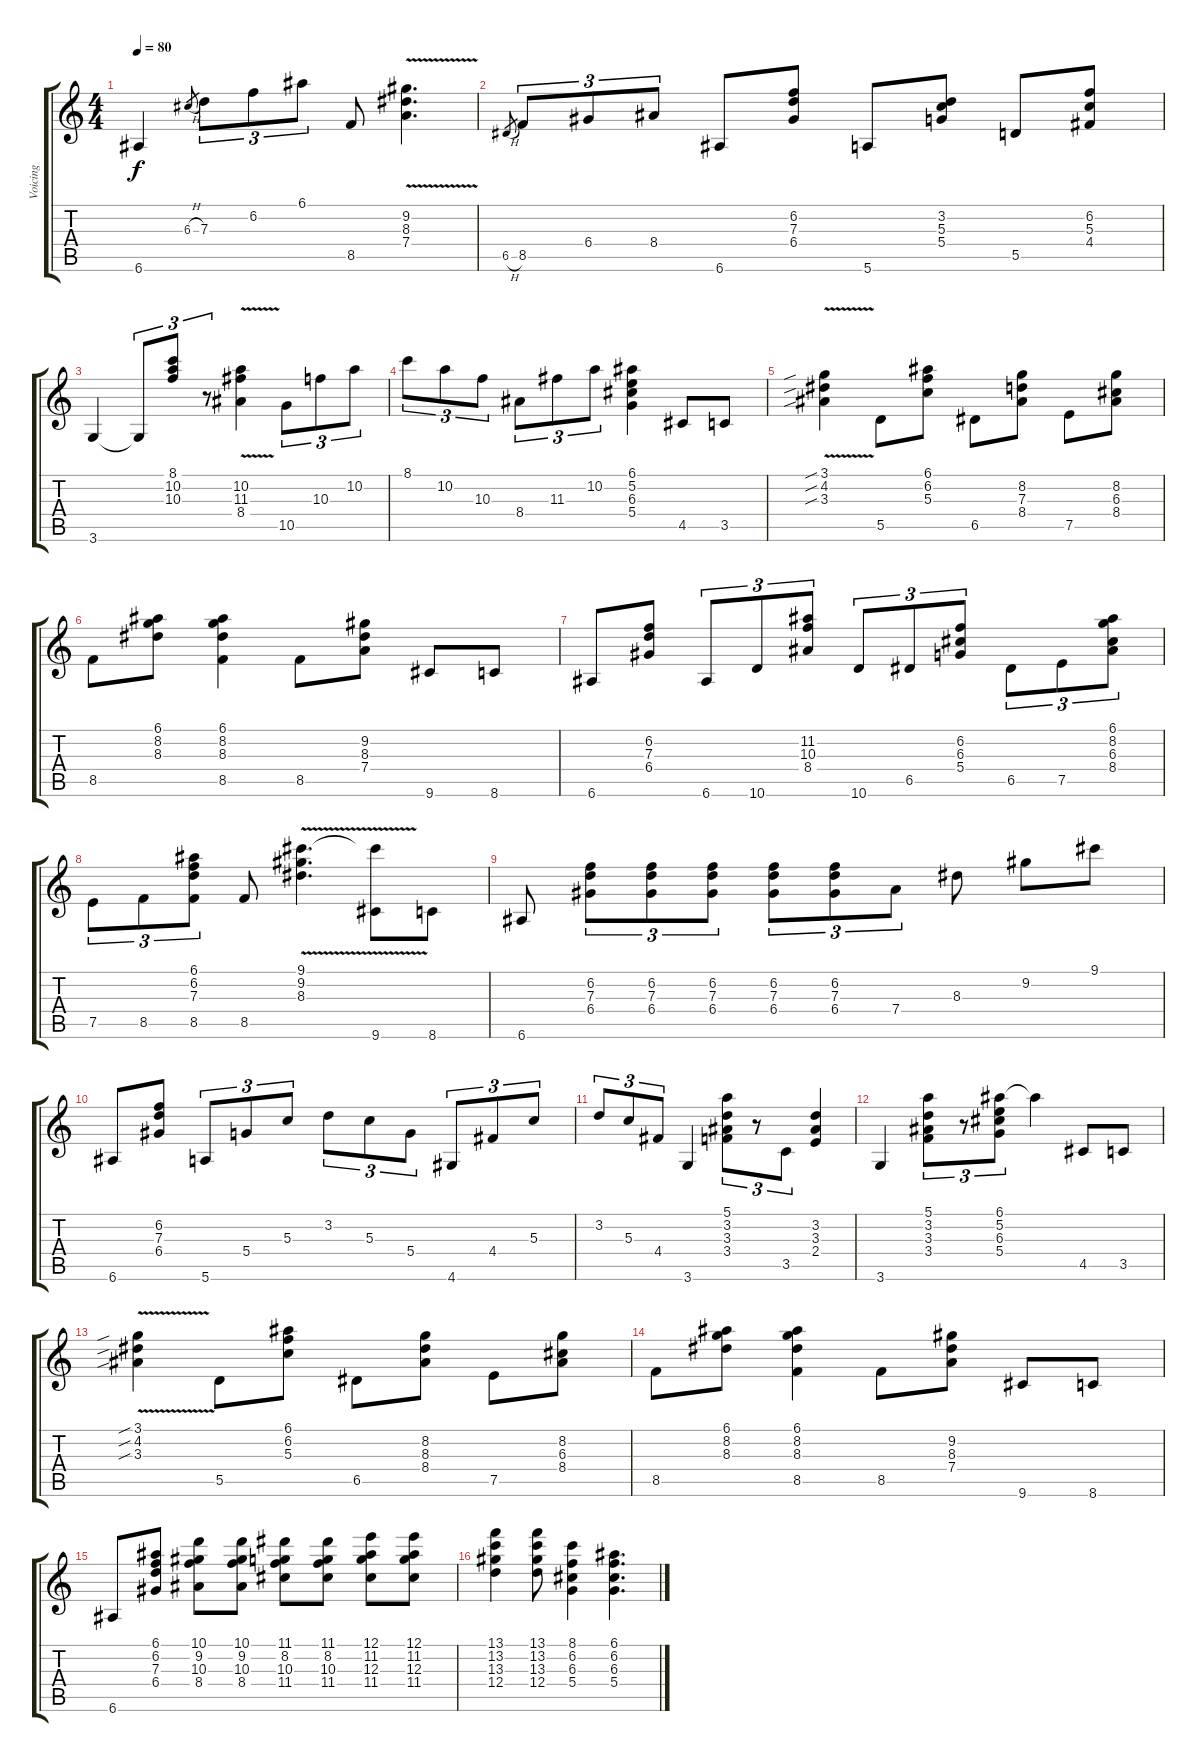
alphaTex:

\track ("Voicing" "Voicing") {instrument acousticguitarnylon}
\staff {score tabs}
\tuning (E4 B3 G3 D3 A2 E2) {hide}
\ts (4 4)
\tempo 80
\clef g2
\ks c
6.6.4{dy f instrument acousticguitarnylon} 6.3{h}.8{gr} 7.3.8{tu (3 2)} 6.2.8{tu (3 2)} 6.1.8{tu (3 2)} 8.5.8 (9.2{v} 8.3{v} 7.4{v}).4{d} |
6.5{h}.8{gr} 8.5.8{tu (3 2)} 6.4.8{tu (3 2)} 8.4.8{tu (3 2)} 6.6.8 (6.2 7.3 6.4).8 5.6.8 (3.2 5.3 5.4).8 5.5.8 (6.2 5.3 4.4).8 |
3.6.4 3.6{t}.8{tu (3 2)} (8.1 10.2 10.3).8{tu (3 2)} r.8{tu (3 2)} (10.2{v} 11.3 8.4).4 10.5.8{tu (3 2)} 10.3.8{tu (3 2)} 10.2.8{tu (3 2)} |
8.1.8{tu (3 2)} 10.2.8{tu (3 2)} 10.3.8{tu (3 2)} 8.4.8{tu (3 2)} 11.3.8{tu (3 2)} 10.2.8{tu (3 2)} (6.1 5.2 6.3 5.4).4 4.5.8 3.5.8 |
(3.1{v sib} 4.2{v sib} 3.3{sib}).4 5.5.8 (6.1 6.2 5.3).8 6.5.8 (8.2 7.3 8.4).8 7.5.8 (8.2 6.3 8.4).8 |
8.5.8 (6.1 8.2 8.3).8 (6.1 8.2 8.3 8.5).4 8.5.8 (9.2 8.3 7.4).8 9.6.8 8.6.8 |
6.6.8 (6.2 7.3 6.4).8 6.6.8{tu (3 2)} 10.6.8{tu (3 2)} (11.2 10.3 8.4).8{tu (3 2)} 10.6.8{tu (3 2)} 6.5.8{tu (3 2)} (6.2 6.3 5.4).8{tu (3 2)} 6.5.8{tu (3 2)} 7.5.8{tu (3 2)} (6.1 8.2 6.3 8.4).8{tu (3 2)} |
7.5.8{tu (3 2)} 8.5.8{tu (3 2)} (6.1 6.2 7.3 8.5).8{tu (3 2)} 8.5.8 (9.1{v} 9.2 8.3).4{d} (9.1{t} 9.6).8 8.6.8 |
6.6.8 (6.2 7.3 6.4).8{tu (3 2)} (6.2 7.3 6.4).8{tu (3 2)} (6.2 7.3 6.4).8{tu (3 2)} (6.2 7.3 6.4).8{tu (3 2)} (6.2 7.3 6.4).8{tu (3 2)} 7.4.8{tu (3 2)} 8.3.8 9.2.8 9.1.8 |
6.6.8 (6.2 7.3 6.4).8 5.6.8{tu (3 2)} 5.4.8{tu (3 2)} 5.3.8{tu (3 2)} 3.2.8{tu (3 2)} 5.3.8{tu (3 2)} 5.4.8{tu (3 2)} 4.6.8{tu (3 2)} 4.4.8{tu (3 2)} 5.3.8{tu (3 2)} |
3.2.8{tu (3 2)} 5.3.8{tu (3 2)} 4.4.8{tu (3 2)} 3.6.4 (5.1 3.2 3.3 3.4).8{tu (3 2)} r.8{tu (3 2)} 3.5.8{tu (3 2)} (3.2 3.3 2.4).4 |
3.6.4 (5.1 3.2 3.3 3.4).8{tu (3 2)} r.8{tu (3 2)} (6.1 5.2 6.3 5.4).8{tu (3 2)} 6.1{t}.4 4.5.8 3.5.8 |
(3.1{v sib} 4.2{v sib} 3.3{sib}).4 5.5.8 (6.1 6.2 5.3).8 6.5.8 (8.2 8.3 8.4).8 7.5.8 (8.2 6.3 8.4).8 |
8.5.8 (6.1 8.2 8.3).8 (6.1 8.2 8.3 8.5).4 8.5.8 (9.2 8.3 7.4).8 9.6.8 8.6.8 |
6.6.8 (6.1 6.2 7.3 6.4).8 (10.1 9.2 10.3 8.4).8 (10.1 9.2 10.3 8.4).8 (11.1 8.2 10.3 11.4).8 (11.1 8.2 10.3 11.4).8 (12.1 11.2 12.3 11.4).8 (12.1 11.2 12.3 11.4).8 |
(13.1 13.2 13.3 12.4).4 (13.1 13.2 13.3 12.4).8 (8.1 6.2 6.3 5.4).4 (6.1 6.2 6.3 5.4).4{d}
